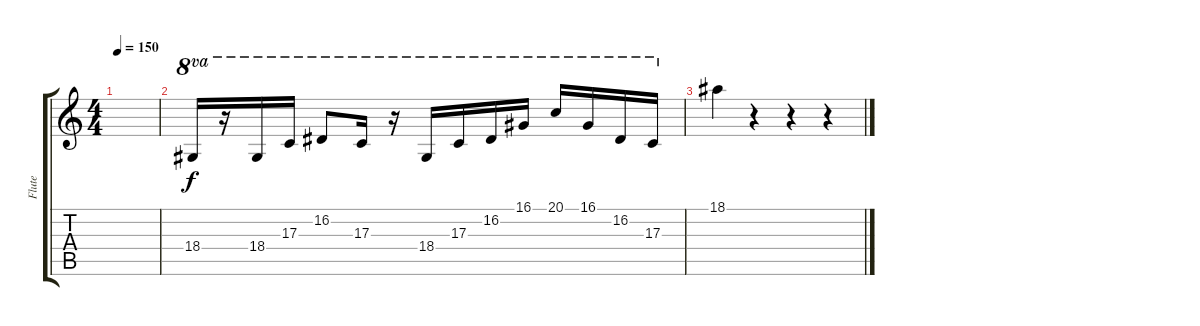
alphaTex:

\track ("Flute" "Flute") {instrument flute}
\staff {score tabs}
\tuning (E4 B3 G3 D3 A2 E2) {hide}
\ts (4 4)
\tempo 150
\clef g2
\ks c
|
18.4.16{ot 8va dy f} r.16{ot 8va} 18.4.16{ot 8va} 17.3.16{ot 8va} 16.2.8{ot 8va} 17.3.16{ot 8va} r.16{ot 8va} 18.4.16{ot 8va} 17.3.16{ot 8va} 16.2.16{ot 8va} 16.1.16{ot 8va} 20.1.16{ot 8va} 16.1.16{ot 8va} 16.2.16{ot 8va} 17.3.16{ot 8va} |
18.1.4 r.4 r.4 r.4
